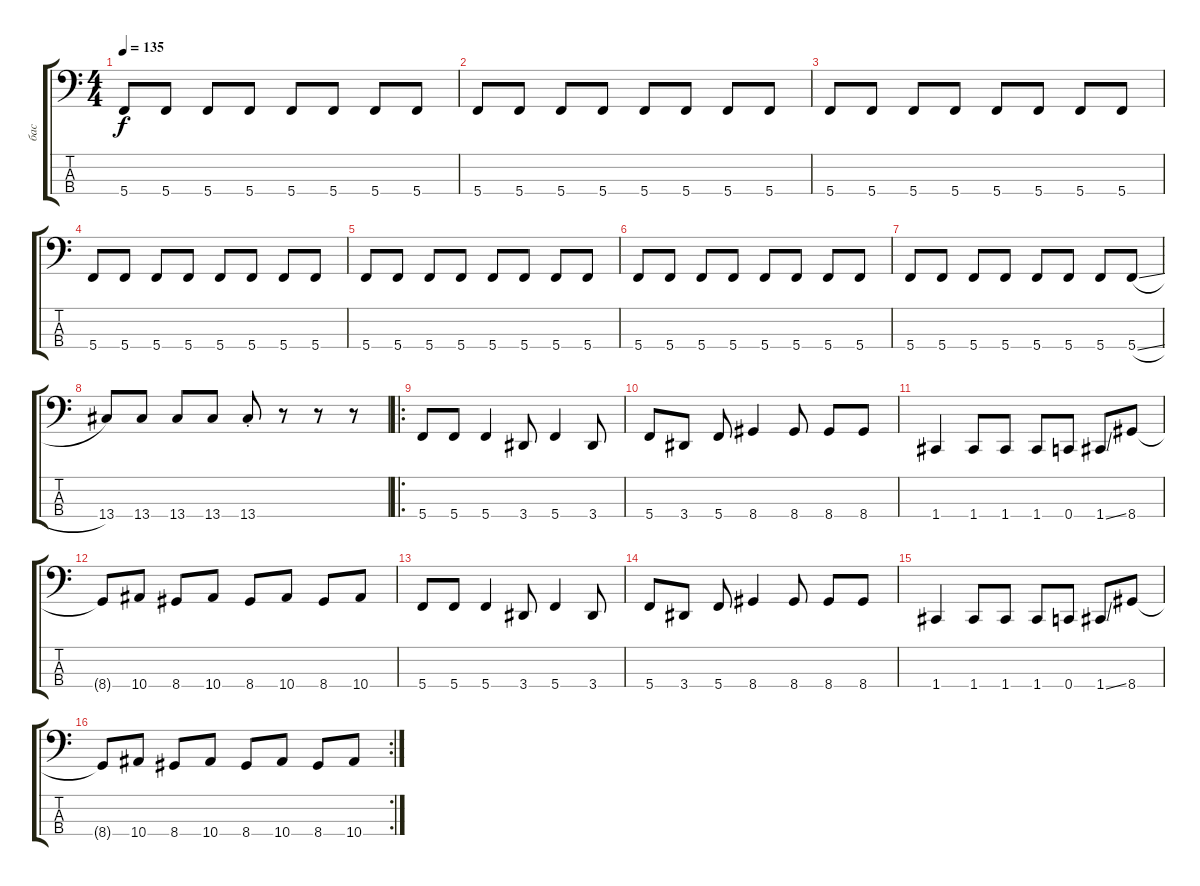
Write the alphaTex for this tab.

\track ("бас" "бас") {instrument electricbassfinger}
\staff {score tabs}
\tuning (F2 C2 G1 C1) {hide}
\ts (4 4)
\tempo 135
\clef f4
\ks c
5.4.8{dy f} 5.4.8 5.4.8 5.4.8 5.4.8 5.4.8 5.4.8 5.4.8 |
5.4.8 5.4.8 5.4.8 5.4.8 5.4.8 5.4.8 5.4.8 5.4.8 |
5.4.8 5.4.8 5.4.8 5.4.8 5.4.8 5.4.8 5.4.8 5.4.8 |
5.4.8 5.4.8 5.4.8 5.4.8 5.4.8 5.4.8 5.4.8 5.4.8 |
5.4.8 5.4.8 5.4.8 5.4.8 5.4.8 5.4.8 5.4.8 5.4.8 |
5.4.8 5.4.8 5.4.8 5.4.8 5.4.8 5.4.8 5.4.8 5.4.8 |
5.4.8 5.4.8 5.4.8 5.4.8 5.4.8 5.4.8 5.4.8 5.4{sl}.8 |
13.4.8 13.4.8 13.4.8 13.4.8 13.4{st}.8 r.8 r.8 r.8 |
\ro
5.4.8 5.4.8 5.4.4 3.4.8 5.4.4 3.4.8 |
5.4.8 3.4.8 5.4.8 8.4.4 8.4.8 8.4.8 8.4.8 |
1.4.4 1.4.8 1.4.8 1.4.8 0.4.8 1.4{ss}.8 8.4.8 |
8.4{t}.8 10.4.8 8.4.8 10.4.8 8.4.8 10.4.8 8.4.8 10.4.8 |
5.4.8 5.4.8 5.4.4 3.4.8 5.4.4 3.4.8 |
5.4.8 3.4.8 5.4.8 8.4.4 8.4.8 8.4.8 8.4.8 |
1.4.4 1.4.8 1.4.8 1.4.8 0.4.8 1.4{ss}.8 8.4.8 |
\rc 2
8.4{t}.8 10.4.8 8.4.8 10.4.8 8.4.8 10.4.8 8.4.8 10.4.8
